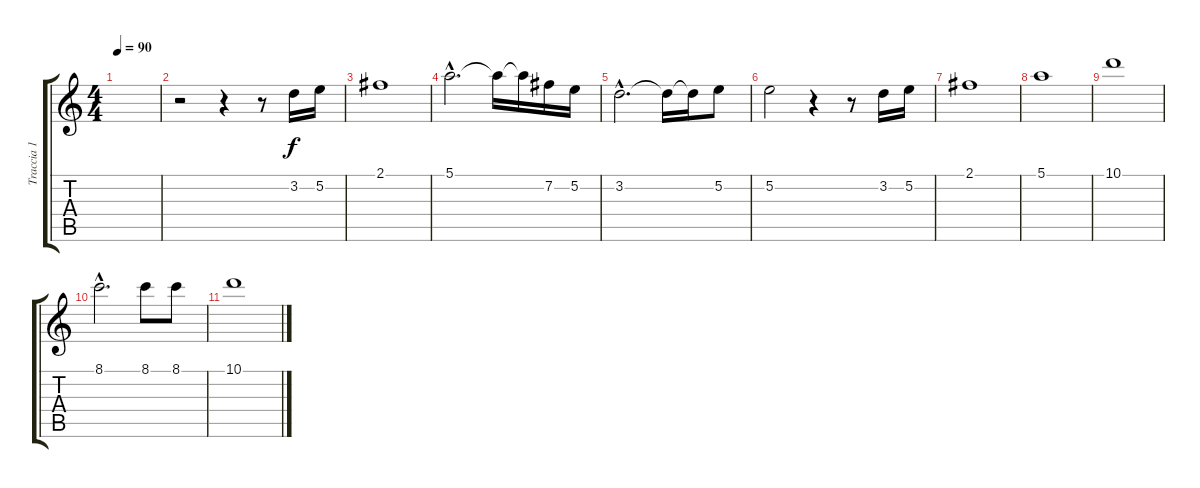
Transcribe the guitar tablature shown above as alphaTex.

\track ("Traccia 1" "Traccia 1") {instrument acousticguitarnylon}
\staff {score tabs}
\tuning (E4 B3 G3 D3 A2 E2) {hide}
\ts (4 4)
\tempo 90
\clef g2
\ks c
|
r.2 r.4 r.8 3.2.16 5.2.16 |
2.1.1 |
5.1{hac}.2{d} 5.1{t}.16 5.1{t}.16 7.2.16 5.2.16 |
3.2{hac}.2{d} 3.2{t}.16 3.2{t}.16 5.2.8 |
5.2.2 r.4 r.8 3.2.16 5.2.16 |
2.1.1 |
5.1.1 |
10.1.1 |
8.1{hac}.2{d} 8.1.8 8.1.8 |
10.1.1
